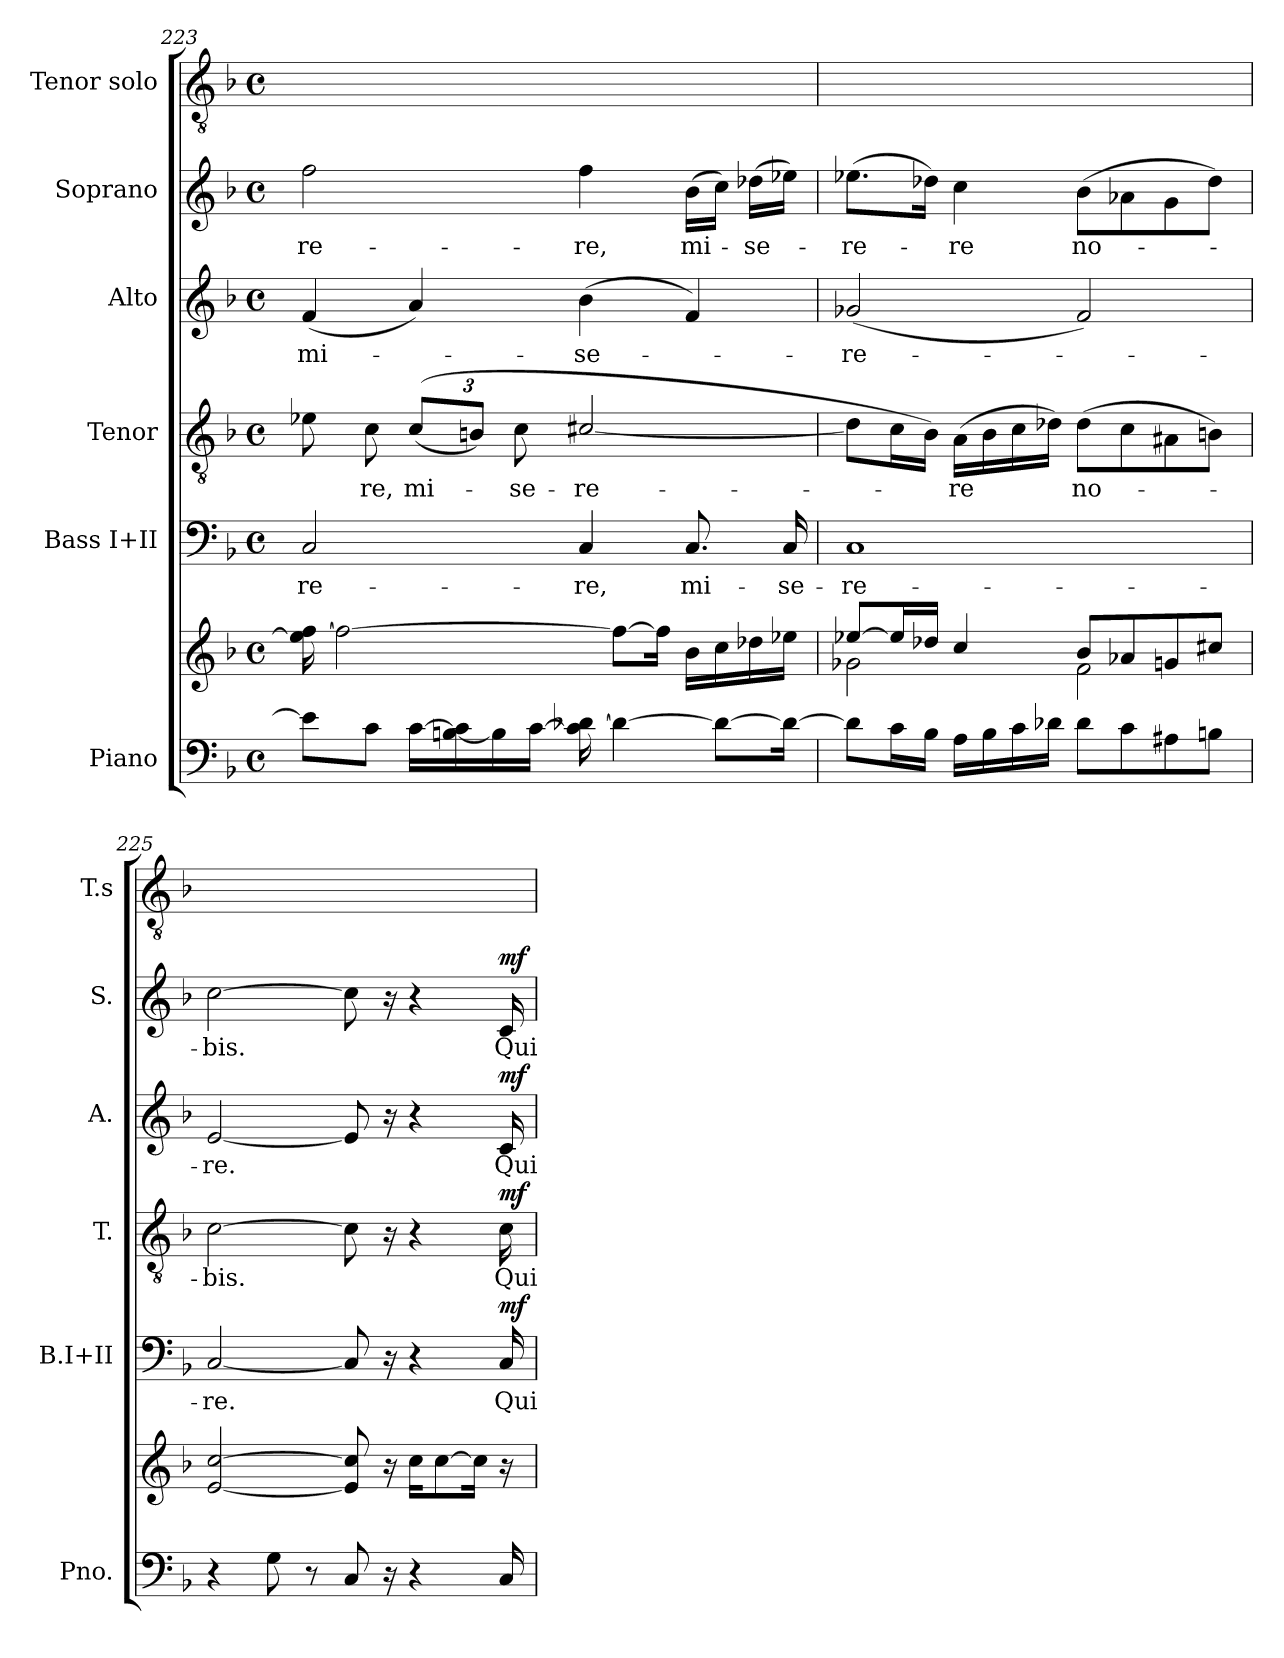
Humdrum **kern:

**kern	**kern	**dynam	**kern	**text	**dynam	**kern	**text	**dynam	**kern	**text	**dynam	**kern	**text	**dynam	**kern
*part6	*part6	*part6	*part5	*part5	*part5	*part4	*part4	*part4	*part3	*part3	*part3	*part2	*part2	*part2	*part1
*staff7	*staff6	*staff6/7	*staff5	*staff5	*staff5	*staff4	*staff4	*staff4	*staff3	*staff3	*staff3	*staff2	*staff2	*staff2	*staff1
*I"Piano	*	*	*I"Bass I+II	*	*	*I"Tenor	*	*	*I"Alto	*	*	*I"Soprano	*	*	*I"Tenor solo
*I'Pno.	*	*	*I'B.I+II	*	*	*I'T.	*	*	*I'A.	*	*	*I'S.	*	*	*I'T.s
*clefF4	*clefG2	*	*clefF4	*	*	*clefGv2	*	*	*clefG2	*	*	*clefG2	*	*	*clefGv2
*k[b-]	*k[b-]	*	*k[b-]	*	*	*k[b-]	*	*	*k[b-]	*	*	*k[b-]	*	*	*k[b-]
*M4/4	*M4/4	*	*M4/4	*	*	*M4/4	*	*	*M4/4	*	*	*M4/4	*	*	*M4/4
*met(c)	*met(c)	*	*met(c)	*	*	*met(c)	*	*	*met(c)	*	*	*met(c)	*	*	*met(c)
=223	=223	=223	=223	=223	=223	=223	=223	=223	=223	=223	=223	=223	=223	=223	=223
8e-\L]	16ee-\] [16ff\	.	2C/	-re-	.	8e-X\	.	.	(4f/	mi-	.	2ff\	-re-	.	1ryy
.	2ff\_	.	.	.	.	.	.	.	.	.	.	.	.	.	.
8c\J	.	.	.	.	.	8c\	-re,	.	.	.	.	.	.	.	.
*	*	*	*	*	*	*Xbrackettup	*	*	*	*	*	*	*	*	*
[16c\LL	.	.	.	.	.	((>12c/L	mi-	.	4a/)	.	.	.	.	.	.
[16Bn\ 16c\]	.	.	.	.	.	.	.	.	.	.	.	.	.	.	.
.	.	.	.	.	.	12Bn/J)	.	.	.	.	.	.	.	.	.
16B\]	.	.	.	.	.	.	.	.	.	.	.	.	.	.	.
.	.	.	.	.	.	12c\	-se-	.	.	.	.	.	.	.	.
[16c\JJ	.	.	.	.	.	.	.	.	.	.	.	.	.	.	.
16c\] [16d-X\	.	.	4C/	-re,	.	[2c#X/	-re-	.	(4b-\	-se-	.	4ff\	-re,	.	.
4d-\_	8ff\L_	.	.	.	.	.	.	.	.	.	.	.	.	.	.
.	16ff\Jk]	.	.	.	.	.	.	.	.	.	.	.	.	.	.
.	16b-\LL	.	8.C/	mi-	.	.	.	.	4f/)	.	.	(16b-\LL	mi-	.	.
8d-\L_	16cc\	.	.	.	.	.	.	.	.	.	.	16cc\JJ)	.	.	.
.	16dd-X\	.	.	.	.	.	.	.	.	.	.	(16dd-X\LL	-se-	.	.
16d-\Jk_	16ee-X\JJ	.	16C/	-se-	.	.	.	.	.	.	.	16ee-X\JJ)	.	.	.
=224	=224	=224	=224	=224	=224	=224	=224	=224	=224	=224	=224	=224	=224	=224	=224
*	*^	*	*	*	*	*	*	*	*	*	*	*	*	*	*
8d-\L]	[8ee-X/L	2g-X\	.	1C	-re-	.	8d-\L]	.	.	(2g-X/	-re-	.	(8.ee-X\L	-re-	.	1ryy
16c\L	16ee-/L]	.	.	.	.	.	16c\L	.	.	.	.	.	.	.	.	.
16B-\JJ	16dd-X/JJ	.	.	.	.	.	16B-\JJ)	.	.	.	.	.	16dd-X\Jk)	.	.	.
16A\LL	4cc/	.	.	.	.	.	(16A\LL	-re	.	.	.	.	4cc\	-re	.	.
16B-\	.	.	.	.	.	.	16B-\	.	.	.	.	.	.	.	.	.
16c\	.	.	.	.	.	.	16c\	.	.	.	.	.	.	.	.	.
16d-X\JJ	.	.	.	.	.	.	16d-X\JJ)	.	.	.	.	.	.	.	.	.
8d-\L	8b-/L	2f\	.	.	.	.	(8d-\L	no-	.	2f/)	.	.	(8b-\L	no-	.	.
8c\	8a-X/	.	.	.	.	.	8c\	.	.	.	.	.	8a-X\	.	.	.
8A#X\	8gn/	.	.	.	.	.	8A#X\	.	.	.	.	.	8g\	.	.	.
8Bn\J	8cc#X/J	.	.	.	.	.	8Bn\J)	.	.	.	.	.	8dd-\J)	.	.	.
*	*v	*v	*	*	*	*	*	*	*	*	*	*	*	*	*	*
!!LO:LB:g=z
=225	=225	=225	=225	=225	=225	=225	=225	=225	=225	=225	=225	=225	=225	=225	=225
4r	[2e/ [2cc/	.	[2C/	-re.	.	[2c\	-bis.	.	[2e/	-re.	.	[2cc\	-bis.	.	1ryy
8G\	.	.	.	.	.	.	.	.	.	.	.	.	.	.	.
8r	.	.	.	.	.	.	.	.	.	.	.	.	.	.	.
8C/	8e/] 8cc/]	.	8C/]	.	.	8c\]	.	.	8e/]	.	.	8cc\]	.	.	.
16r	16r	.	16r	.	.	16r	.	.	16r	.	.	16r	.	.	.
4r	16cc\KL	.	4r	.	.	4r	.	.	4r	.	.	4r	.	.	.
.	[8cc\	.	.	.	.	.	.	.	.	.	.	.	.	.	.
.	16cc\Jk]	.	.	.	.	.	.	.	.	.	.	.	.	.	.
!	!	!LO:DY:a=2	!	!	!	!	!	!	!	!	!	!	!	!	!
!	!	!LO:DY:n=1:a	!	!	!LO:DY:a	!	!	!LO:DY:a	!	!	!LO:DY:a	!	!	!LO:DY:a	!
16C/	16r	mf mf	16C/	Qui	mf	16c\	Qui	mf	16c/	Qui	mf	16c/	Qui	mf	.
=	=	=	=	=	=	=	=	=	=	=	=	=	=	=	=
*-	*-	*-	*-	*-	*-	*-	*-	*-	*-	*-	*-	*-	*-	*-	*-
